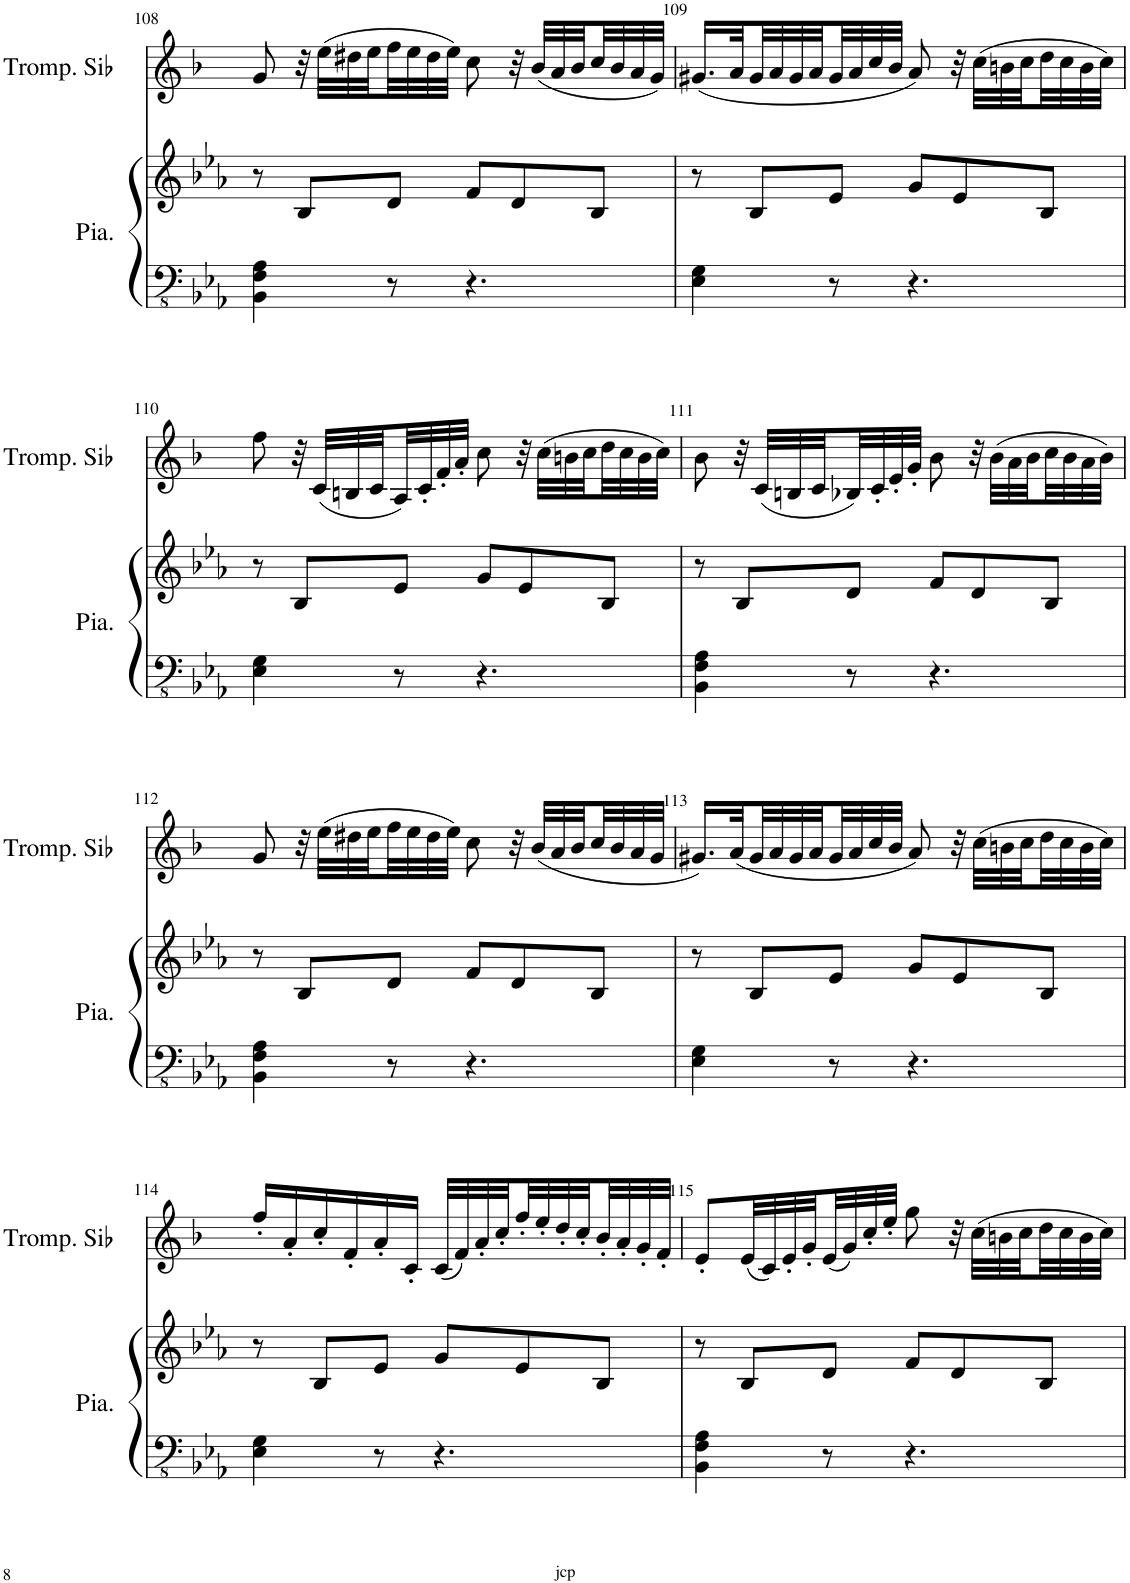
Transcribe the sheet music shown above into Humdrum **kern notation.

**kern	**kern	**kern
*part2	*part2	*part1
*staff3	*staff2	*staff1
*I"Piano	*	*I"Trompette en Sib
*I'Pia.	*	*I'Tromp. Sib
!!LO:PB:g=z
*clefFv4	*clefG2	*clefG2
*	*	*Trd1c2
*k[b-e-a-]	*k[b-e-a-]	*k[b-]
*M6/8	*M6/8	*M6/8
=108	=108	=108
4BBB-\ 4FF\ 4AA-\	8r	8g/
.	8B-/L	32r
.	.	(32ee\LLL
.	.	32dd#X\
.	.	32ee\
8r	8d/J	32ff\
.	.	32ee\
.	.	32dd#\
.	.	32ee\JJJ)
4.r	8f/L	8cc\
.	8d/	32r
.	.	(32b-/LLL
.	.	32a/
.	.	32b-/
.	8B-/J	32cc/
.	.	32b-/
.	.	32a/
.	.	32g/JJJ)
=109	=109	=109
4EE-\ 4GG\	8r	(16.g#X/LL
.	.	32a/L
.	8B-/L	32g#/
.	.	32a/
.	.	32g#/
.	.	32a/
8r	8e-/J	32g#/
.	.	32a/
.	.	32cc/
.	.	32b-/JJJ
4.r	8g/L	8a/)
.	8e-/	32r
.	.	(32cc\LLL
.	.	32bn\
.	.	32cc\
.	8B-/J	32dd\
.	.	32cc\
.	.	32b\
.	.	32cc\JJJ)
!!LO:LB:g=z
=110	=110	=110
4EE-\ 4GG\	8r	8ff\
.	8B-/L	32r
.	.	(32c/LLL
.	.	32Bn/
.	.	32c/
8r	8e-/J	32A/)
.	.	32c'/
.	.	32f'/
.	.	32a'/JJJ
4.r	8g/L	8cc\
.	8e-/	32r
.	.	(32cc\LLL
.	.	32bn\
.	.	32cc\
.	8B-/J	32dd\
.	.	32cc\
.	.	32b\
.	.	32cc\JJJ)
=111	=111	=111
4BBB-\ 4FF\ 4AA-\	8r	8b-\
.	8B-/L	32r
.	.	(32c/LLL
.	.	32Bn/
.	.	32c/
8r	8d/J	32B-X/)
.	.	32c'/
.	.	32e'/
.	.	32g'/JJJ
4.r	8f/L	8b-\
.	8d/	32r
.	.	(32b-\LLL
.	.	32a\
.	.	32b-\
.	8B-/J	32cc\
.	.	32b-\
.	.	32a\
.	.	32b-\JJJ)
!!LO:LB:g=z
=112	=112	=112
4BBB-\ 4FF\ 4AA-\	8r	8g/
.	8B-/L	32r
.	.	(32ee\LLL
.	.	32dd#X\
.	.	32ee\
8r	8d/J	32ff\
.	.	32ee\
.	.	32dd#\
.	.	32ee\JJJ)
4.r	8f/L	8cc\
.	8d/	32r
.	.	(32b-/LLL
.	.	32a/
.	.	32b-/
.	8B-/J	32cc/
.	.	32b-/
.	.	32a/
.	.	32g/JJJ
=113	=113	=113
4EE-\ 4GG\	8r	16.g#X/LL)
.	.	(32a/L
.	8B-/L	32g#/
.	.	32a/
.	.	32g#/
.	.	32a/
8r	8e-/J	32g#/
.	.	32a/
.	.	32cc/
.	.	32b-/JJJ
4.r	8g/L	8a/)
.	8e-/	32r
.	.	(32cc\LLL
.	.	32bn\
.	.	32cc\
.	8B-/J	32dd\
.	.	32cc\
.	.	32b\
.	.	32cc\JJJ)
!!LO:LB:g=z
=114	=114	=114
4EE-\ 4GG\	8r	16ff'/LL
.	.	16a'/
.	8B-/L	16cc'/
.	.	16f'/
8r	8e-/J	16a'/
.	.	16c'/JJ
4.r	8g/L	(32c/LLL
.	.	32f/)
.	.	32a'/
.	.	32cc'/
.	8e-/	32ff'/
.	.	32ee'/
.	.	32dd'/
.	.	32cc'/
.	8B-/J	32b-'/
.	.	32a'/
.	.	32g'/
.	.	32f'/JJJ
=115	=115	=115
4BBB-\ 4FF\ 4AA-\	8r	8e'/L
.	8B-/L	(32e/LL
.	.	32c/)
.	.	32e'/
.	.	32g'/
8r	8d/J	(32e/
.	.	32g/)
.	.	32cc'/
.	.	32ee'/JJJ
4.r	8f/L	8gg\
.	8d/	32r
.	.	(32cc\LLL
.	.	32bn\
.	.	32cc\
.	8B-/J	32dd\
.	.	32cc\
.	.	32b\
.	.	32cc\JJJ)
=	=	=
*-	*-	*-
